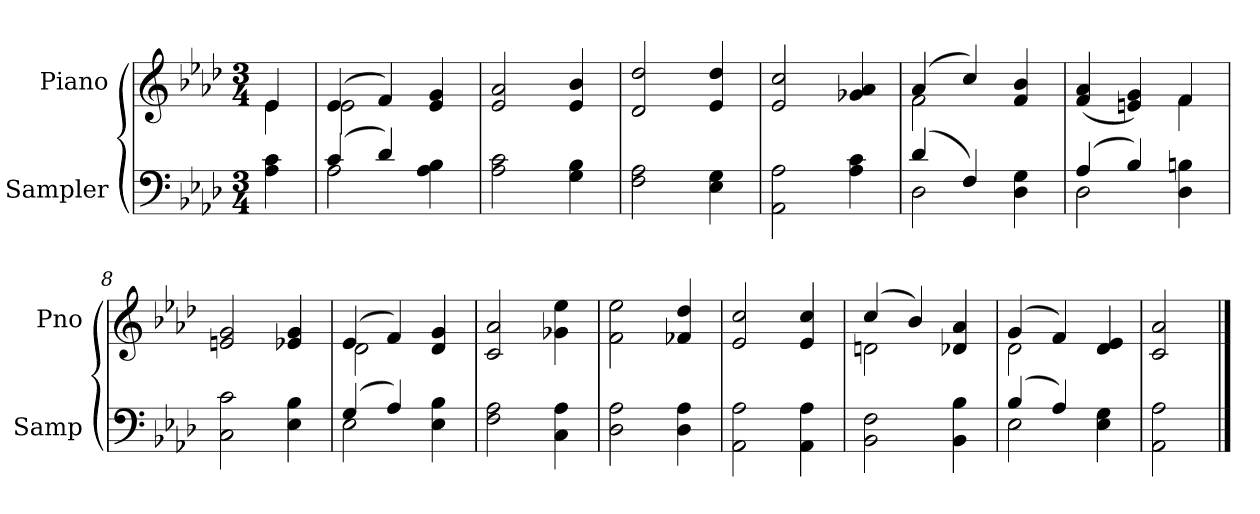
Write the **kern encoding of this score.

**kern	**kern
*part2	*part1
*staff2	*staff1
*I"Sampler	*I"Piano
*I'Samp	*I'Pno
*clefF4	*clefG2
*k[b-e-a-d-]	*k[b-e-a-d-]
*A-:	*A-:
*M3/4	*M3/4
=1	=1
*	*^
4A- 4c	4e-/	4e-
=2	=2	=2
*^	*	*
(4c/	2A-	(4e-/	2e-
4d-/)	.	4f/)	.
4A- 4B-	4ryy	4e- 4g	4ryy
*v	*v	*	*
*	*v	*v
=3	=3
2A- 2c	2e- 2a-
4G 4B-	4e- 4b-
=4	=4
2F 2A-	2d- 2dd-
4E- 4G	4e- 4dd-
=5	=5
2AA- 2A-	2e- 2cc
4A- 4c	4g-X 4a-
=6	=6
*^	*^
(4d-/	2D-	(4a-/	2f
4F/)	.	4cc/)	.
4D- 4G	4ryy	4f 4b-	4ryy
=7	=7	=7	=7
(4A-/	2D-	(4f 4a-	2ryy
4B-/)	.	4en 4g)	.
4D- 4Bn	4ryy	4f/	4f
*v	*v	*	*
*	*v	*v
=8	=8
2C 2c	2en 2g
4E- 4B-	4e-X 4g
=9	=9
*^	*^
(4G/	2E-	(4e-/	2d-
4A-/)	.	4f/)	.
4E- 4B-	4ryy	4d- 4g	4ryy
*v	*v	*	*
*	*v	*v
=10	=10
2F 2A-	2c 2a-
4C 4A-	4g-X 4ee-
=11	=11
2D- 2A-	2f 2ee-
4D- 4A-	4f-X 4dd-
=12	=12
2AA- 2A-	2e- 2cc
4AA- 4A-	4e- 4cc
=13	=13
*	*^
2BB- 2F	(4cc/	2dn
.	4b-/)	.
4BB- 4B-	4d- 4a-	4ryy
=14	=14	=14
*^	*	*
(4B-/	2E-	(4g/	2d-
4A-/)	.	4f/)	.
4E- 4G	4ryy	4d- 4e-	4ryy
*v	*v	*	*
*	*v	*v
=15	=15
2AA- 2A-	2c 2a-
==	==
*-	*-
